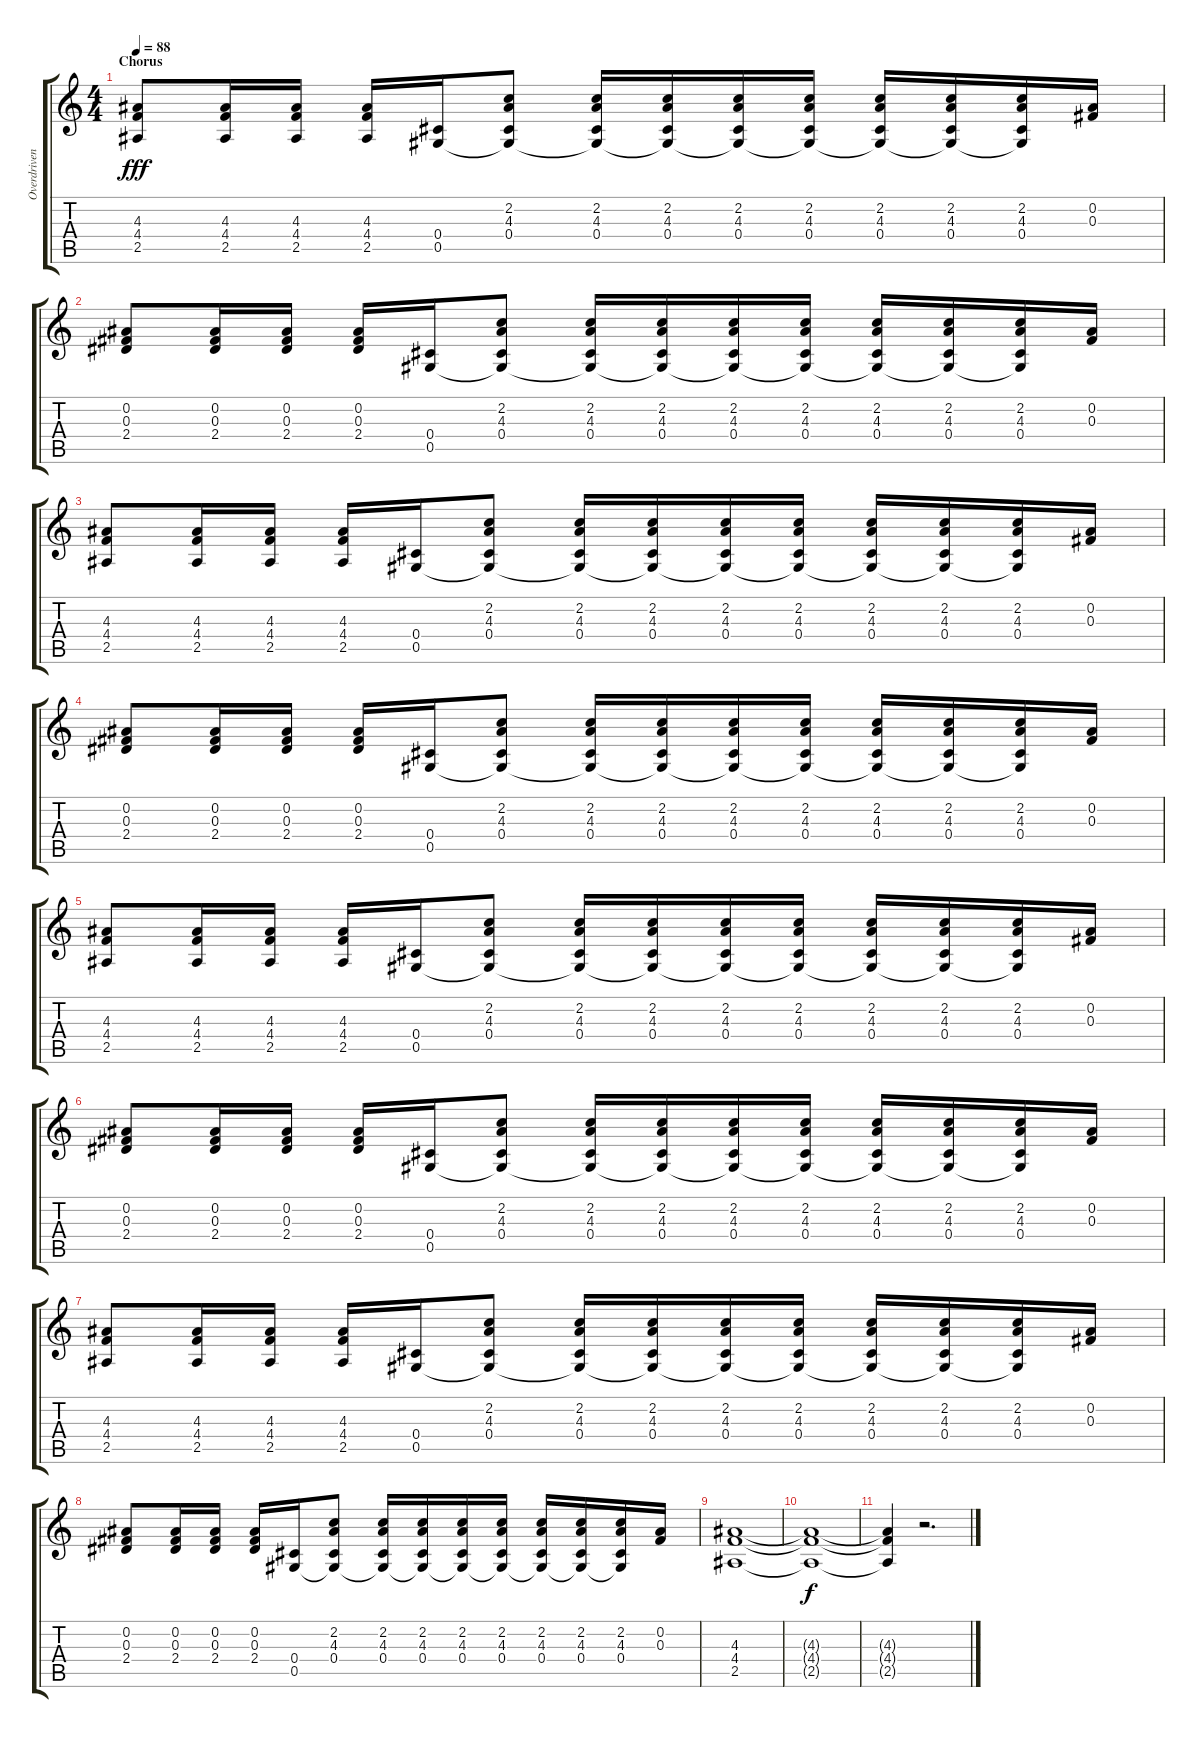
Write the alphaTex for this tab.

\track ("Overdriven Guitar R" "Overdriven") {instrument overdrivenguitar}
\staff {score tabs}
\tuning (Eb4 Bb3 Gb3 Db3 Ab2 Db2) {hide}
\ts (4 4)
\section ("" "Chorus")
\tempo 88
\clef g2
\ks c
(4.3 4.4 2.5).8{dy fff} (4.3 4.4 2.5).16 (4.3 4.4 2.5).16 (4.3 4.4 2.5).16 (0.4 0.5).16 (2.2 4.3 0.4 0.5{t}).8 (2.2 4.3 0.4 0.5{t}).16 (2.2 4.3 0.4 0.5{t}).16 (2.2 4.3 0.4 0.5{t}).16 (2.2 4.3 0.4 0.5{t}).16 (2.2 4.3 0.4 0.5{t}).16 (2.2 4.3 0.4 0.5{t}).16 (2.2 4.3 0.4 0.5{t}).16 (0.2 0.3).16 |
(0.2 0.3 2.4).8 (0.2 0.3 2.4).16 (0.2 0.3 2.4).16 (0.2 0.3 2.4).16 (0.4 0.5).16 (2.2 4.3 0.4 0.5{t}).8 (2.2 4.3 0.4 0.5{t}).16 (2.2 4.3 0.4 0.5{t}).16 (2.2 4.3 0.4 0.5{t}).16 (2.2 4.3 0.4 0.5{t}).16 (2.2 4.3 0.4 0.5{t}).16 (2.2 4.3 0.4 0.5{t}).16 (2.2 4.3 0.4 0.5{t}).16 (0.2 0.3).16 |
(4.3 4.4 2.5).8 (4.3 4.4 2.5).16 (4.3 4.4 2.5).16 (4.3 4.4 2.5).16 (0.4 0.5).16 (2.2 4.3 0.4 0.5{t}).8 (2.2 4.3 0.4 0.5{t}).16 (2.2 4.3 0.4 0.5{t}).16 (2.2 4.3 0.4 0.5{t}).16 (2.2 4.3 0.4 0.5{t}).16 (2.2 4.3 0.4 0.5{t}).16 (2.2 4.3 0.4 0.5{t}).16 (2.2 4.3 0.4 0.5{t}).16 (0.2 0.3).16 |
(0.2 0.3 2.4).8 (0.2 0.3 2.4).16 (0.2 0.3 2.4).16 (0.2 0.3 2.4).16 (0.4 0.5).16 (2.2 4.3 0.4 0.5{t}).8 (2.2 4.3 0.4 0.5{t}).16 (2.2 4.3 0.4 0.5{t}).16 (2.2 4.3 0.4 0.5{t}).16 (2.2 4.3 0.4 0.5{t}).16 (2.2 4.3 0.4 0.5{t}).16 (2.2 4.3 0.4 0.5{t}).16 (2.2 4.3 0.4 0.5{t}).16 (0.2 0.3).16 |
(4.3 4.4 2.5).8 (4.3 4.4 2.5).16 (4.3 4.4 2.5).16 (4.3 4.4 2.5).16 (0.4 0.5).16 (2.2 4.3 0.4 0.5{t}).8 (2.2 4.3 0.4 0.5{t}).16 (2.2 4.3 0.4 0.5{t}).16 (2.2 4.3 0.4 0.5{t}).16 (2.2 4.3 0.4 0.5{t}).16 (2.2 4.3 0.4 0.5{t}).16 (2.2 4.3 0.4 0.5{t}).16 (2.2 4.3 0.4 0.5{t}).16 (0.2 0.3).16 |
(0.2 0.3 2.4).8 (0.2 0.3 2.4).16 (0.2 0.3 2.4).16 (0.2 0.3 2.4).16 (0.4 0.5).16 (2.2 4.3 0.4 0.5{t}).8 (2.2 4.3 0.4 0.5{t}).16 (2.2 4.3 0.4 0.5{t}).16 (2.2 4.3 0.4 0.5{t}).16 (2.2 4.3 0.4 0.5{t}).16 (2.2 4.3 0.4 0.5{t}).16 (2.2 4.3 0.4 0.5{t}).16 (2.2 4.3 0.4 0.5{t}).16 (0.2 0.3).16 |
(4.3 4.4 2.5).8 (4.3 4.4 2.5).16 (4.3 4.4 2.5).16 (4.3 4.4 2.5).16 (0.4 0.5).16 (2.2 4.3 0.4 0.5{t}).8 (2.2 4.3 0.4 0.5{t}).16 (2.2 4.3 0.4 0.5{t}).16 (2.2 4.3 0.4 0.5{t}).16 (2.2 4.3 0.4 0.5{t}).16 (2.2 4.3 0.4 0.5{t}).16 (2.2 4.3 0.4 0.5{t}).16 (2.2 4.3 0.4 0.5{t}).16 (0.2 0.3).16 |
(0.2 0.3 2.4).8 (0.2 0.3 2.4).16 (0.2 0.3 2.4).16 (0.2 0.3 2.4).16 (0.4 0.5).16 (2.2 4.3 0.4 0.5{t}).8 (2.2 4.3 0.4 0.5{t}).16 (2.2 4.3 0.4 0.5{t}).16 (2.2 4.3 0.4 0.5{t}).16 (2.2 4.3 0.4 0.5{t}).16 (2.2 4.3 0.4 0.5{t}).16 (2.2 4.3 0.4 0.5{t}).16 (2.2 4.3 0.4 0.5{t}).16 (0.2 0.3).16 |
(4.3 4.4 2.5).1{volume 0} |
(4.3{t} 4.4{t} 2.5{t}).1{dy f} |
(4.3{t} 4.4{t} 2.5{t}).4 r.2{d}
